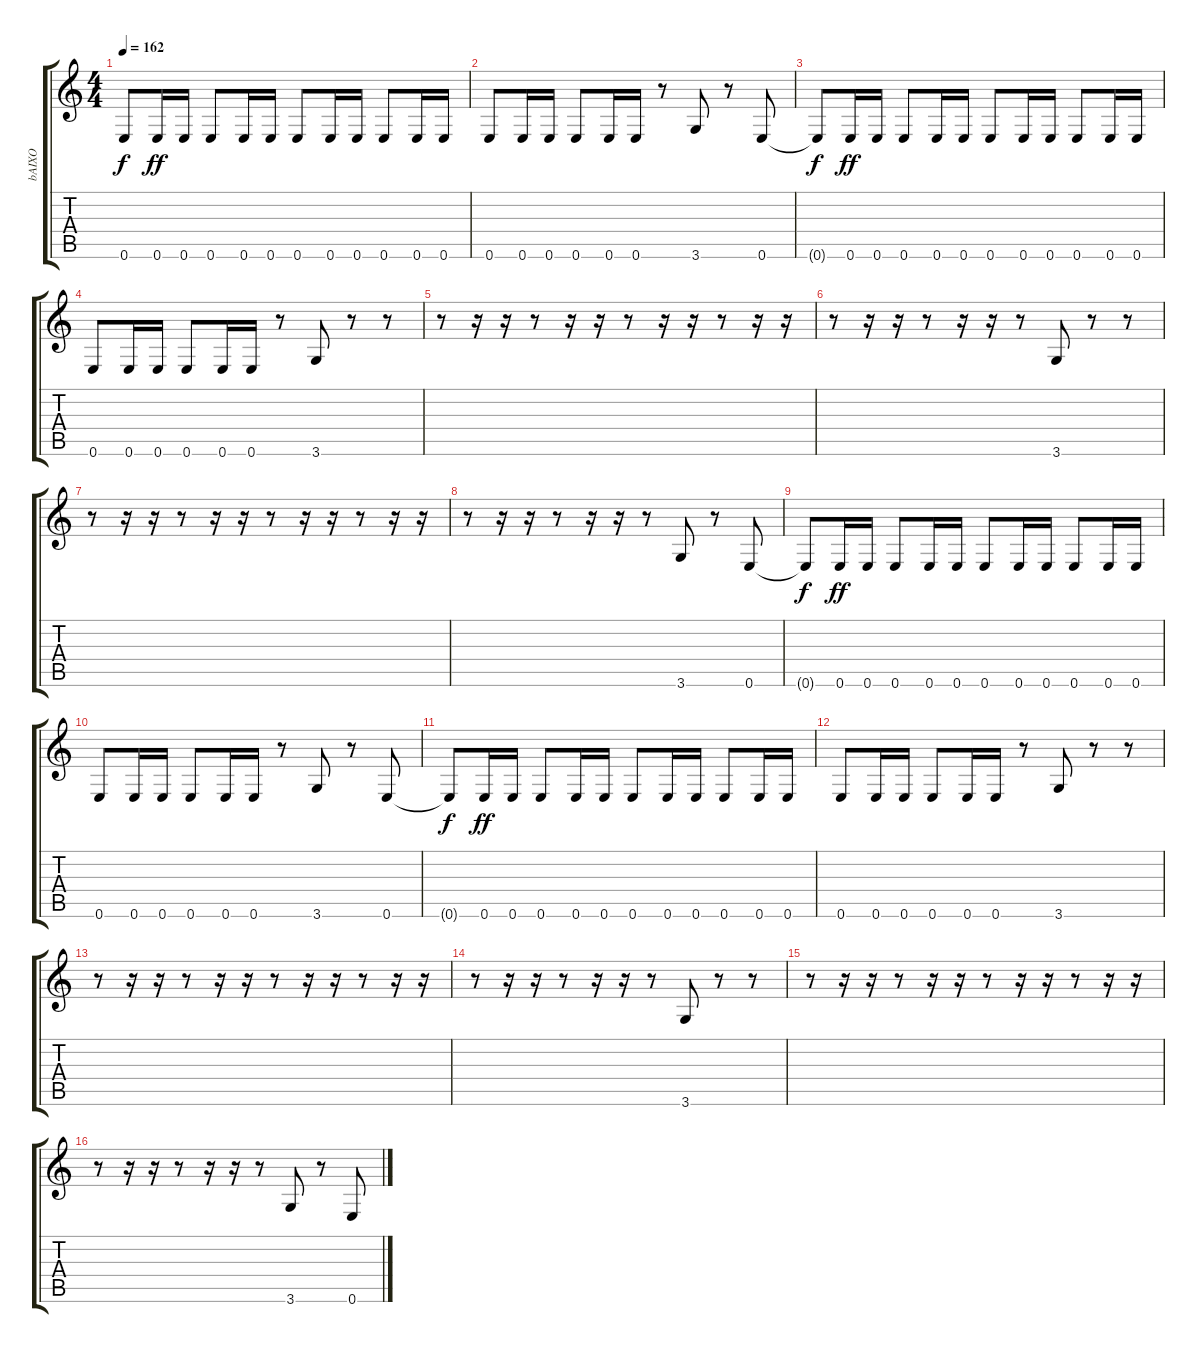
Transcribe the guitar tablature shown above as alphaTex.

\track ("bAIXO" "bAIXO") {instrument electricbassfinger}
\staff {score tabs}
\tuning (E4 B3 G3 D3 A2 E2) {hide}
\ts (4 4)
\tempo 162
\clef g2
\ks c
0.6{t}.8{dy f} 0.6.16{dy ff} 0.6.16 0.6.8 0.6.16 0.6.16 0.6.8 0.6.16 0.6.16 0.6.8 0.6.16 0.6.16 |
0.6.8 0.6.16 0.6.16 0.6.8 0.6.16 0.6.16 r.8 3.6.8 r.8 0.6.8 |
0.6{t}.8{dy f} 0.6.16{dy ff} 0.6.16 0.6.8 0.6.16 0.6.16 0.6.8 0.6.16 0.6.16 0.6.8 0.6.16 0.6.16 |
0.6.8 0.6.16 0.6.16 0.6.8 0.6.16 0.6.16 r.8 3.6.8 r.8 r.8 |
r.8 r.16 r.16 r.8 r.16 r.16 r.8 r.16 r.16 r.8 r.16 r.16 |
r.8 r.16 r.16 r.8 r.16 r.16 r.8 3.6.8 r.8 r.8 |
r.8 r.16 r.16 r.8 r.16 r.16 r.8 r.16 r.16 r.8 r.16 r.16 |
r.8 r.16 r.16 r.8 r.16 r.16 r.8 3.6.8 r.8 0.6.8 |
0.6{t}.8{dy f} 0.6.16{dy ff} 0.6.16 0.6.8 0.6.16 0.6.16 0.6.8 0.6.16 0.6.16 0.6.8 0.6.16 0.6.16 |
0.6.8 0.6.16 0.6.16 0.6.8 0.6.16 0.6.16 r.8 3.6.8 r.8 0.6.8 |
0.6{t}.8{dy f} 0.6.16{dy ff} 0.6.16 0.6.8 0.6.16 0.6.16 0.6.8 0.6.16 0.6.16 0.6.8 0.6.16 0.6.16 |
0.6.8 0.6.16 0.6.16 0.6.8 0.6.16 0.6.16 r.8 3.6.8 r.8 r.8 |
r.8 r.16 r.16 r.8 r.16 r.16 r.8 r.16 r.16 r.8 r.16 r.16 |
r.8 r.16 r.16 r.8 r.16 r.16 r.8 3.6.8 r.8 r.8 |
r.8 r.16 r.16 r.8 r.16 r.16 r.8 r.16 r.16 r.8 r.16 r.16 |
r.8 r.16 r.16 r.8 r.16 r.16 r.8 3.6.8 r.8 0.6.8
